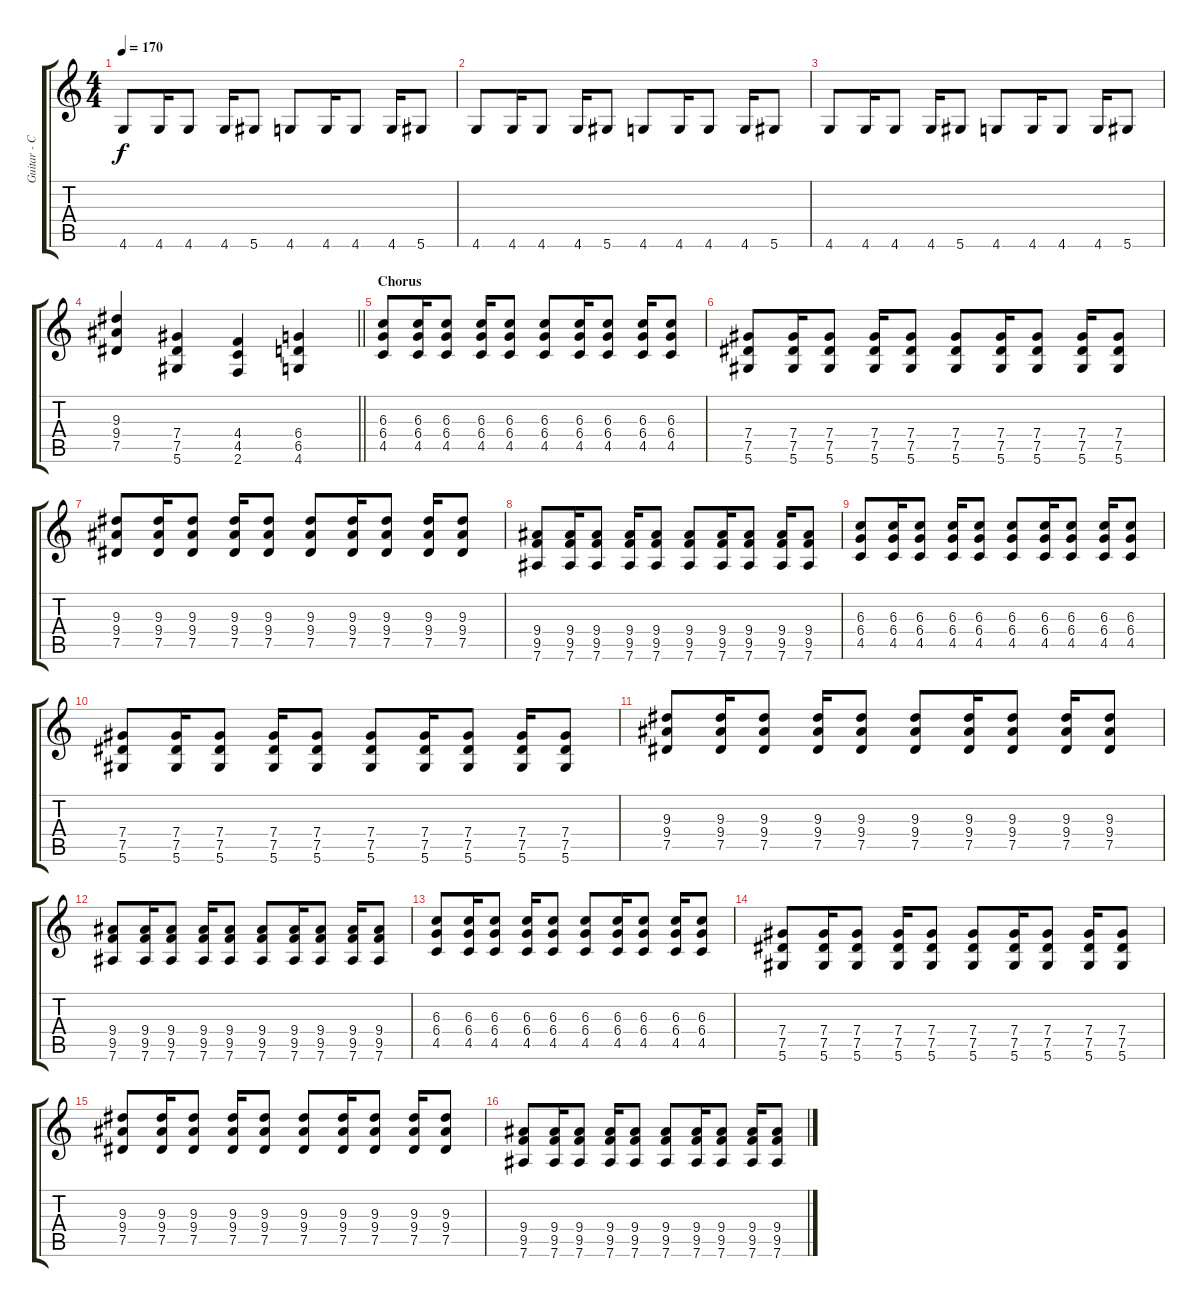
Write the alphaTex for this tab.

\track ("Guitar - Chris" "Guitar - C") {instrument distortionguitar}
\staff {score tabs}
\tuning (Eb4 Bb3 Gb3 Db3 Ab2 Eb2) {hide}
\ts (4 4)
\tempo 170
\clef g2
\ks c
4.6.8{dy f} 4.6.16 4.6.8 4.6.16 5.6.8 4.6.8 4.6.16 4.6.8 4.6.16 5.6.8 |
4.6.8 4.6.16 4.6.8 4.6.16 5.6.8 4.6.8 4.6.16 4.6.8 4.6.16 5.6.8 |
4.6.8 4.6.16 4.6.8 4.6.16 5.6.8 4.6.8 4.6.16 4.6.8 4.6.16 5.6.8 |
\barLineRight lightlight
(9.3 9.4 7.5).4 (7.4 7.5 5.6).4 (4.4 4.5 2.6).4 (6.4 6.5 4.6).4 |
\section ("" "Chorus")
(6.3 6.4 4.5).8 (6.3 6.4 4.5).16 (6.3 6.4 4.5).8 (6.3 6.4 4.5).16 (6.3 6.4 4.5).8 (6.3 6.4 4.5).8 (6.3 6.4 4.5).16 (6.3 6.4 4.5).8 (6.3 6.4 4.5).16 (6.3 6.4 4.5).8 |
(7.4 7.5 5.6).8 (7.4 7.5 5.6).16 (7.4 7.5 5.6).8 (7.4 7.5 5.6).16 (7.4 7.5 5.6).8 (7.4 7.5 5.6).8 (7.4 7.5 5.6).16 (7.4 7.5 5.6).8 (7.4 7.5 5.6).16 (7.4 7.5 5.6).8 |
(9.3 9.4 7.5).8 (9.3 9.4 7.5).16 (9.3 9.4 7.5).8 (9.3 9.4 7.5).16 (9.3 9.4 7.5).8 (9.3 9.4 7.5).8 (9.3 9.4 7.5).16 (9.3 9.4 7.5).8 (9.3 9.4 7.5).16 (9.3 9.4 7.5).8 |
(9.4 9.5 7.6).8 (9.4 9.5 7.6).16 (9.4 9.5 7.6).8 (9.4 9.5 7.6).16 (9.4 9.5 7.6).8 (9.4 9.5 7.6).8 (9.4 9.5 7.6).16 (9.4 9.5 7.6).8 (9.4 9.5 7.6).16 (9.4 9.5 7.6).8 |
(6.3 6.4 4.5).8 (6.3 6.4 4.5).16 (6.3 6.4 4.5).8 (6.3 6.4 4.5).16 (6.3 6.4 4.5).8 (6.3 6.4 4.5).8 (6.3 6.4 4.5).16 (6.3 6.4 4.5).8 (6.3 6.4 4.5).16 (6.3 6.4 4.5).8 |
(7.4 7.5 5.6).8 (7.4 7.5 5.6).16 (7.4 7.5 5.6).8 (7.4 7.5 5.6).16 (7.4 7.5 5.6).8 (7.4 7.5 5.6).8 (7.4 7.5 5.6).16 (7.4 7.5 5.6).8 (7.4 7.5 5.6).16 (7.4 7.5 5.6).8 |
(9.3 9.4 7.5).8 (9.3 9.4 7.5).16 (9.3 9.4 7.5).8 (9.3 9.4 7.5).16 (9.3 9.4 7.5).8 (9.3 9.4 7.5).8 (9.3 9.4 7.5).16 (9.3 9.4 7.5).8 (9.3 9.4 7.5).16 (9.3 9.4 7.5).8 |
(9.4 9.5 7.6).8 (9.4 9.5 7.6).16 (9.4 9.5 7.6).8 (9.4 9.5 7.6).16 (9.4 9.5 7.6).8 (9.4 9.5 7.6).8 (9.4 9.5 7.6).16 (9.4 9.5 7.6).8 (9.4 9.5 7.6).16 (9.4 9.5 7.6).8 |
(6.3 6.4 4.5).8 (6.3 6.4 4.5).16 (6.3 6.4 4.5).8 (6.3 6.4 4.5).16 (6.3 6.4 4.5).8 (6.3 6.4 4.5).8 (6.3 6.4 4.5).16 (6.3 6.4 4.5).8 (6.3 6.4 4.5).16 (6.3 6.4 4.5).8 |
(7.4 7.5 5.6).8 (7.4 7.5 5.6).16 (7.4 7.5 5.6).8 (7.4 7.5 5.6).16 (7.4 7.5 5.6).8 (7.4 7.5 5.6).8 (7.4 7.5 5.6).16 (7.4 7.5 5.6).8 (7.4 7.5 5.6).16 (7.4 7.5 5.6).8 |
(9.3 9.4 7.5).8 (9.3 9.4 7.5).16 (9.3 9.4 7.5).8 (9.3 9.4 7.5).16 (9.3 9.4 7.5).8 (9.3 9.4 7.5).8 (9.3 9.4 7.5).16 (9.3 9.4 7.5).8 (9.3 9.4 7.5).16 (9.3 9.4 7.5).8 |
(9.4 9.5 7.6).8 (9.4 9.5 7.6).16 (9.4 9.5 7.6).8 (9.4 9.5 7.6).16 (9.4 9.5 7.6).8 (9.4 9.5 7.6).8 (9.4 9.5 7.6).16 (9.4 9.5 7.6).8 (9.4 9.5 7.6).16 (9.4 9.5 7.6).8
